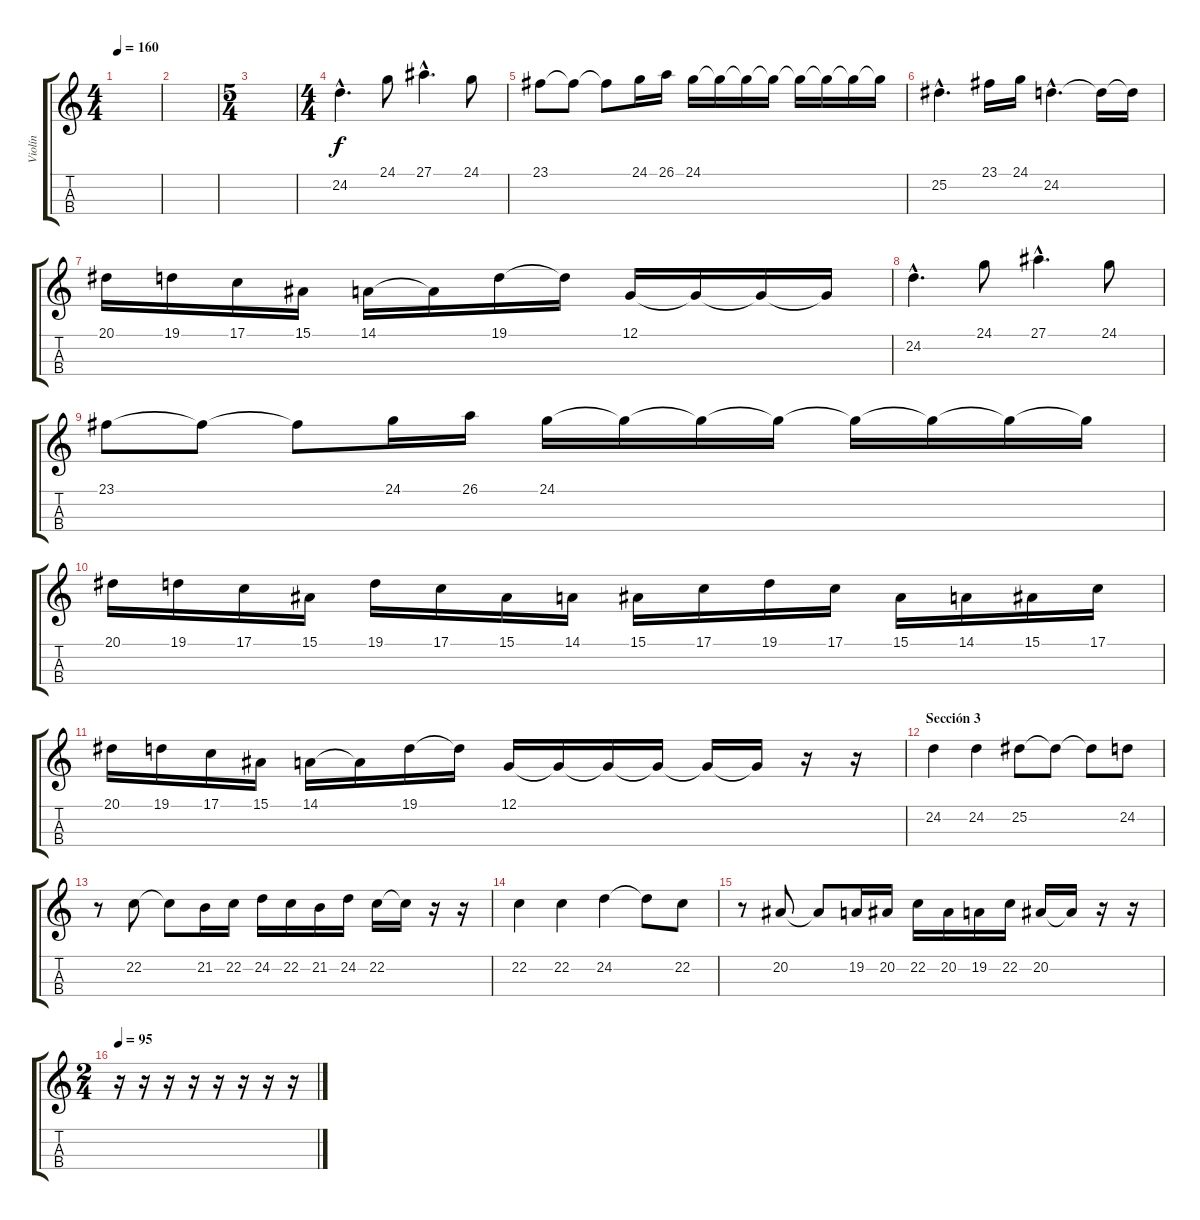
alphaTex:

\track ("Violín" "Violín") {instrument violin}
\staff {score tabs}
\tuning (G3 D3 A2 E2) {hide}
\ts (4 4)
\tempo 160
\clef g2
\ks c
|
|
\ts (5 4)
|
\ts (4 4)
\section ("" " ")
24.2{hac}.4{d} 24.1.8 27.1{hac}.4{d} 24.1.8 |
23.1.8 23.1{t}.8 23.1{t}.8 24.1.16 26.1.16 24.1.16 24.1{t}.16 24.1{t}.16 24.1{t}.16 24.1{t}.16 24.1{t}.16 24.1{t}.16 24.1{t}.16 |
25.2{hac}.4{d} 23.1.16 24.1.16 24.2{hac}.4{d} 24.2{t}.16 24.2{t}.16 |
20.1.16 19.1.16 17.1.16 15.1.16 14.1.16 14.1{t}.16 19.1.16 19.1{t}.16 12.1.16 12.1{t}.16 12.1{t}.16 12.1{t}.16 |
24.2{hac}.4{d} 24.1.8 27.1{hac}.4{d} 24.1.8 |
23.1.8 23.1{t}.8 23.1{t}.8 24.1.16 26.1.16 24.1.16 24.1{t}.16 24.1{t}.16 24.1{t}.16 24.1{t}.16 24.1{t}.16 24.1{t}.16 24.1{t}.16 |
20.1.16 19.1.16 17.1.16 15.1.16 19.1.16 17.1.16 15.1.16 14.1.16 15.1.16 17.1.16 19.1.16 17.1.16 15.1.16 14.1.16 15.1.16 17.1.16 |
20.1.16 19.1.16 17.1.16 15.1.16 14.1.16 14.1{t}.16 19.1.16 19.1{t}.16 12.1.16 12.1{t}.16 12.1{t}.16 12.1{t}.16 12.1{t}.16 12.1{t}.16 r.16 r.16 |
\section ("" "Sección 3")
24.2.4 24.2.4 25.2.8 25.2{t}.8 25.2{t}.8 24.2.8 |
r.8 22.2.8 22.2{t}.8 21.2.16 22.2.16 24.2.16 22.2.16 21.2.16 24.2.16 22.2.16 22.2{t}.16 r.16 r.16 |
22.2.4 22.2.4 24.2.4 24.2{t}.8 22.2.8 |
r.8 20.2.8 20.2{t}.8 19.2.16 20.2.16 22.2.16 20.2.16 19.2.16 22.2.16 20.2.16 20.2{t}.16 r.16 r.16 |
\ts (2 4)
\tempo 95
r.16 r.16 r.16 r.16 r.16 r.16 r.16 r.16
